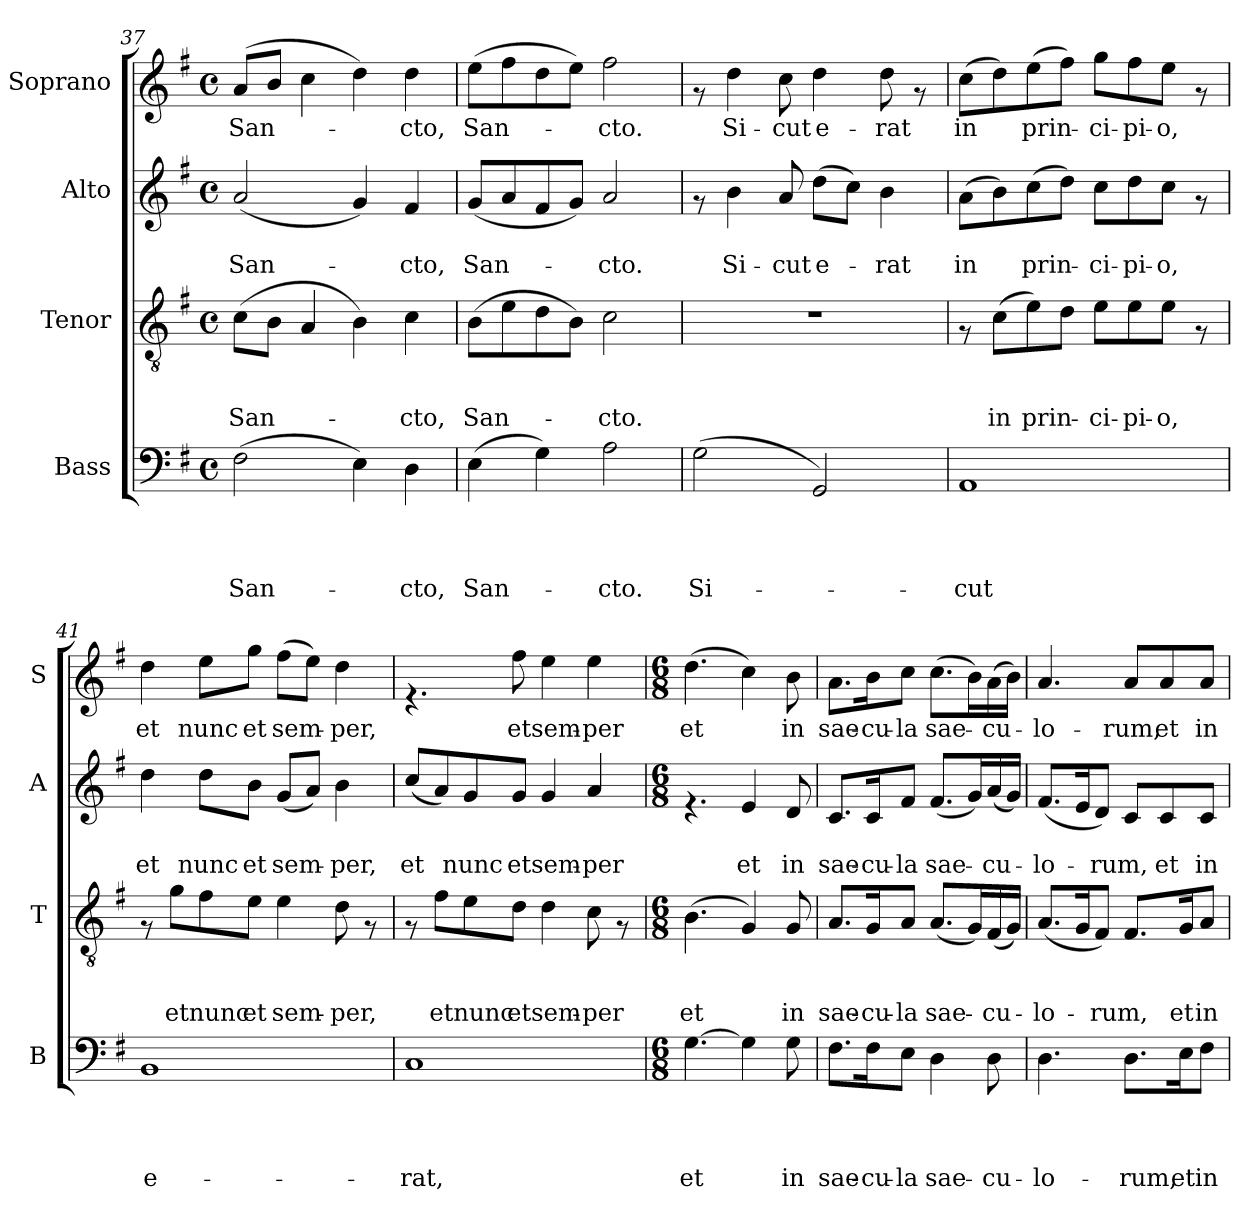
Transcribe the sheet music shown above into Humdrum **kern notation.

**kern	**text	**text	**text	**text	**kern	**text	**text	**text	**kern	**text	**text	**kern	**text
*part4	*part4	*part4	*part4	*part4	*part3	*part3	*part3	*part3	*part2	*part2	*part2	*part1	*part1
*staff4	*staff4	*staff4	*staff4	*staff4	*staff3	*staff3	*staff3	*staff3	*staff2	*staff2	*staff2	*staff1	*staff1
*I"Bass	*	*	*	*	*I"Tenor	*	*	*	*I"Alto	*	*	*I"Soprano	*
*I'B	*	*	*	*	*I'T	*	*	*	*I'A	*	*	*I'S	*
*clefF4	*	*	*	*	*clefGv2	*	*	*	*clefG2	*	*	*clefG2	*
*k[f#]	*	*	*	*	*k[f#]	*	*	*	*k[f#]	*	*	*k[f#]	*
*G:	*	*	*	*	*G:	*	*	*	*G:	*	*	*G:	*
*M4/4	*	*	*	*	*M4/4	*	*	*	*M4/4	*	*	*M4/4	*
*met(c)	*	*	*	*	*met(c)	*	*	*	*met(c)	*	*	*met(c)	*
=37	=37	=37	=37	=37	=37	=37	=37	=37	=37	=37	=37	=37	=37
!	!	!	!	!LO:LY:b	!	!	!	!LO:LY:b	!	!	!LO:LY:b	!	!LO:LY:b
(>2F#\	.	.	.	San-	(>8c\L	.	.	San-	(<2a/	.	San-	(>8a/L	San-
.	.	.	.	.	8B\J	.	.	.	.	.	.	8b/J	.
.	.	.	.	.	4A/	.	.	.	.	.	.	4cc\	.
4E\)	.	.	.	.	4B\)	.	.	.	4g/)	.	.	4dd\)	.
!	!	!	!	!LO:LY:b	!	!	!	!LO:LY:b	!	!	!LO:LY:b	!	!LO:LY:b
4D\	.	.	.	-cto,	4c\	.	.	-cto,	4f#/	.	-cto,	4dd\	-cto,
=38	=38	=38	=38	=38	=38	=38	=38	=38	=38	=38	=38	=38	=38
!	!	!	!	!LO:LY:b	!	!	!	!LO:LY:b	!	!	!LO:LY:b	!	!LO:LY:b
(>4E\	.	.	.	San-	(>8B\L	.	.	San-	(<8g/L	.	San-	(>8ee\L	San-
.	.	.	.	.	8e\	.	.	.	8a/	.	.	8ff#\	.
4G\)	.	.	.	.	8d\	.	.	.	8f#/	.	.	8dd\	.
.	.	.	.	.	8B\J)	.	.	.	8g/J)	.	.	8ee\J)	.
!	!	!	!	!LO:LY:b	!	!	!	!LO:LY:b	!	!	!LO:LY:b	!	!LO:LY:b
2A\	.	.	.	-cto.	2c\	.	.	-cto.	2a/	.	-cto.	2ff#\	-cto.
!!LO:PB:g=z
=39	=39	=39	=39	=39	=39	=39	=39	=39	=39	=39	=39	=39	=39
!	!	!	!	!LO:LY:b	!	!	!	!	!	!	!	!	!
(>2G\	.	.	.	Si-	1r	.	.	.	8rf	.	.	8rf	.
!	!	!	!	!	!	!	!	!	!	!	!LO:LY:b	!	!LO:LY:b
.	.	.	.	.	.	.	.	.	4b\	.	Si-	4dd\	Si-
!	!	!	!	!	!	!	!	!	!	!	!LO:LY:b	!	!LO:LY:b
.	.	.	.	.	.	.	.	.	8a/	.	-cut	8cc\	-cut
!	!	!	!	!	!	!	!	!	!	!	!LO:LY:b	!	!LO:LY:b
2GG/)	.	.	.	.	.	.	.	.	(>8dd\L	.	e-	4dd\	e-
.	.	.	.	.	.	.	.	.	8cc\J)	.	.	.	.
!	!	!	!	!	!	!	!	!	!	!	!LO:LY:b	!	!LO:LY:b
.	.	.	.	.	.	.	.	.	4b\	.	-rat	8dd\	-rat
.	.	.	.	.	.	.	.	.	.	.	.	8rf	.
=40	=40	=40	=40	=40	=40	=40	=40	=40	=40	=40	=40	=40	=40
!	!	!	!	!LO:LY:b	!	!	!	!	!	!	!LO:LY:b	!	!LO:LY:b
1AA	.	.	.	-cut	8rF	.	.	.	(>8a\L	.	in	(>8cc\L	in
!	!	!	!	!	!	!	!	!LO:LY:b	!	!	!	!	!
.	.	.	.	.	(>8c\L	.	.	in	8b\)	.	.	8dd\)	.
!	!	!	!	!	!	!	!	!LO:LY:b	!	!	!LO:LY:b	!	!LO:LY:b
.	.	.	.	.	8e\)	.	.	prin-	(>8cc\	.	prin-	(>8ee\	prin-
.	.	.	.	.	8d\J	.	.	.	8dd\J)	.	.	8ff#\J)	.
!	!	!	!	!	!	!	!	!LO:LY:b	!	!	!LO:LY:b	!	!LO:LY:b
.	.	.	.	.	8e\L	.	.	-ci-	8cc\L	.	-ci-	8gg\L	-ci-
!	!	!	!	!	!	!	!	!LO:LY:b	!	!	!LO:LY:b	!	!LO:LY:b
.	.	.	.	.	8e\	.	.	-pi-	8dd\	.	-pi-	8ff#\	-pi-
!	!	!	!	!	!	!	!	!LO:LY:b	!	!	!LO:LY:b	!	!LO:LY:b
.	.	.	.	.	8e\J	.	.	-o,	8cc\J	.	-o,	8ee\J	-o,
.	.	.	.	.	8rF	.	.	.	8rf	.	.	8rf	.
=41	=41	=41	=41	=41	=41	=41	=41	=41	=41	=41	=41	=41	=41
!	!	!	!	!LO:LY:b	!	!	!	!	!	!	!LO:LY:b	!	!LO:LY:b
1BB	.	.	.	e-	8rF	.	.	.	4dd\	.	et	4dd\	et
!	!	!	!	!	!	!	!	!LO:LY:b	!	!	!	!	!
.	.	.	.	.	8g\L	.	.	et	.	.	.	.	.
!	!	!	!	!	!	!	!	!LO:LY:b	!	!	!LO:LY:b	!	!LO:LY:b
.	.	.	.	.	8f#\	.	.	nunc	8dd\L	.	nunc	8ee\L	nunc
!	!	!	!	!	!	!	!	!LO:LY:b	!	!	!LO:LY:b	!	!LO:LY:b
.	.	.	.	.	8e\J	.	.	et	8b\J	.	et	8gg\J	et
!	!	!	!	!	!	!	!	!LO:LY:b	!	!	!LO:LY:b	!	!LO:LY:b
.	.	.	.	.	4e\	.	.	sem-	(<8g/L	.	sem-	(>8ff#\L	sem-
.	.	.	.	.	.	.	.	.	8a/J)	.	.	8ee\J)	.
!	!	!	!	!	!	!	!	!LO:LY:b	!	!	!LO:LY:b	!	!LO:LY:b
.	.	.	.	.	8d\	.	.	-per,	4b\	.	-per,	4dd\	-per,
.	.	.	.	.	8rF	.	.	.	.	.	.	.	.
=42	=42	=42	=42	=42	=42	=42	=42	=42	=42	=42	=42	=42	=42
!	!	!	!	!LO:LY:b	!	!	!	!	!	!	!LO:LY:b	!	!
1C	.	.	.	-rat,	8rF	.	.	.	(<8cc/L	.	et	4.rf	.
!	!	!	!	!	!	!	!	!LO:LY:b	!	!	!	!	!
.	.	.	.	.	8f#\L	.	.	et	8a/)	.	.	.	.
!	!	!	!	!	!	!	!	!LO:LY:b	!	!	!LO:LY:b	!	!
.	.	.	.	.	8e\	.	.	nunc	8g/	.	nunc	.	.
!	!	!	!	!	!	!	!	!LO:LY:b	!	!	!LO:LY:b	!	!LO:LY:b
.	.	.	.	.	8d\J	.	.	et	8g/J	.	et	8ff#\	et
!	!	!	!	!	!	!	!	!LO:LY:b	!	!	!LO:LY:b	!	!LO:LY:b
.	.	.	.	.	4d\	.	.	sem-	4g/	.	sem-	4ee\	sem-
!	!	!	!	!	!	!	!	!LO:LY:b	!	!	!LO:LY:b	!	!LO:LY:b
.	.	.	.	.	8c\	.	.	-per	4a/	.	-per	4ee\	-per
.	.	.	.	.	8rF	.	.	.	.	.	.	.	.
!!LO:PB:g=z
=43	=43	=43	=43	=43	=43	=43	=43	=43	=43	=43	=43	=43	=43
*M6/8	*	*	*	*	*M6/8	*	*	*	*M6/8	*	*	*M6/8	*
!	!	!	!	!LO:LY:b	!	!	!	!LO:LY:b	!	!	!	!	!LO:LY:b
[>4.G\	.	.	.	et	(>4.B\	.	.	et	4.rf	.	.	(>4.dd\	et
!	!	!	!	!	!	!	!	!	!	!	!LO:LY:b	!	!
4G\]	.	.	.	.	4G/)	.	.	.	4e/	.	et	4cc\)	.
!	!	!	!	!LO:LY:b	!	!	!	!LO:LY:b	!	!	!LO:LY:b	!	!LO:LY:b
8G\	.	.	.	in	8G/	.	.	in	8d/	.	in	8b\	in
=44	=44	=44	=44	=44	=44	=44	=44	=44	=44	=44	=44	=44	=44
!	!	!	!	!LO:LY:b	!	!	!	!LO:LY:b	!	!	!LO:LY:b	!	!LO:LY:b
8.F#\L	.	.	.	sae-	8.A/L	.	.	sae-	8.c/L	.	sae-	8.a\L	sae-
!	!	!	!	!LO:LY:b	!	!	!	!LO:LY:b	!	!	!LO:LY:b	!	!LO:LY:b
16F#\k	.	.	.	-cu-	16G/k	.	.	-cu-	16c/k	.	-cu-	16b\k	-cu-
!	!	!	!	!LO:LY:b	!	!	!	!LO:LY:b	!	!	!LO:LY:b	!	!LO:LY:b
8E\J	.	.	.	-la	8A/J	.	.	-la	8f#/J	.	-la	8cc\J	-la
!	!	!	!	!LO:LY:b	!	!	!	!LO:LY:b	!	!	!LO:LY:b	!	!LO:LY:b
4D\	.	.	.	sae-	(<8.A/L	.	.	sae-	(<8.f#/L	.	sae-	(>8.cc\L	sae-
.	.	.	.	.	16G/L)	.	.	.	16g/L)	.	.	16b\L)	.
!	!	!	!	!LO:LY:b	!	!	!	!LO:LY:b	!	!	!LO:LY:b	!	!LO:LY:b
8D\	.	.	.	-cu-	(<16F#/	.	.	-cu-	(<16a/	.	-cu-	(>16a\	-cu-
.	.	.	.	.	16G/JJ)	.	.	.	16g/JJ)	.	.	16b\JJ)	.
=45	=45	=45	=45	=45	=45	=45	=45	=45	=45	=45	=45	=45	=45
!	!	!	!	!LO:LY:b	!	!	!	!LO:LY:b	!	!	!LO:LY:b	!	!LO:LY:b
4.D\	.	.	.	-lo-	(<8.A/L	.	.	-lo-	(<8.f#/L	.	-lo-	4.a/	-lo-
.	.	.	.	.	16G/k	.	.	.	16e/k	.	.	.	.
!	!	!	!	!	!	!	!	!LO:LY:b	!	!	!LO:LY:b	!	!
.	.	.	.	.	8F#/J)	.	.	-rum,	8d/J)	.	-rum,	.	.
!	!	!	!	!LO:LY:b	!	!	!	!	!	!	!	!	!LO:LY:b
8.D\L	.	.	.	-rum,	8.F#/L	.	.	.	8c/L	.	.	8a/L	-rum,
!	!	!	!	!	!	!	!	!	!	!	!LO:LY:b	!	!LO:LY:b
.	.	.	.	.	.	.	.	.	8c/	.	et	8a/	et
!	!	!	!	!LO:LY:b	!	!	!	!LO:LY:b	!	!	!	!	!
16E\k	.	.	.	et	16G/k	.	.	et	.	.	.	.	.
!	!	!	!	!LO:LY:b	!	!	!	!LO:LY:b	!	!	!LO:LY:b	!	!LO:LY:b
8F#\J	.	.	.	in	8A/J	.	.	in	8c/J	.	in	8a/J	in
=	=	=	=	=	=	=	=	=	=	=	=	=	=
*-	*-	*-	*-	*-	*-	*-	*-	*-	*-	*-	*-	*-	*-
